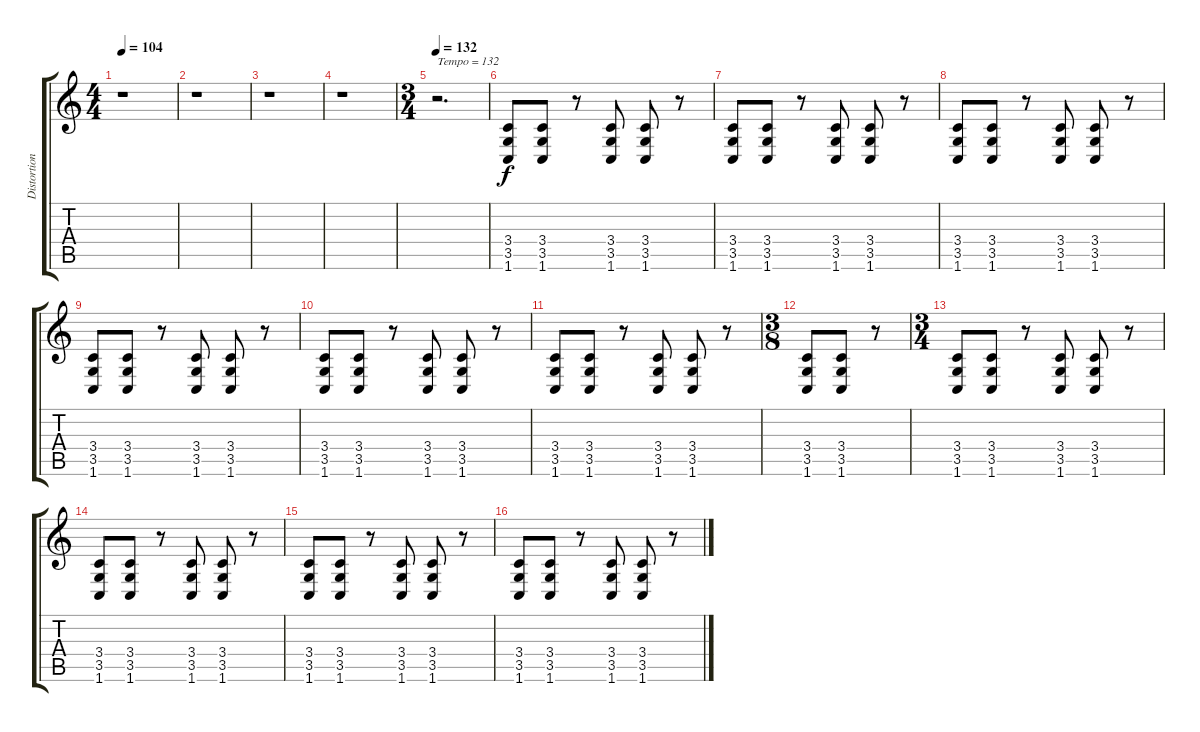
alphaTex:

\track ("Distortion guitar 1" "Distortion") {instrument distortionguitar}
\staff {score tabs}
\tuning (B3 Gb3 D3 A2 E2 B1) {hide}
\ts (4 4)
\tempo 104
\clef g2
\ks c
r.1{dy f} |
r.1 |
r.1 |
r.1 |
\ts (3 4)
\tempo 132
r.2{d txt "Tempo = 132" volume 0} |
(3.4 3.5 1.6).8{volume 1} (3.4 3.5 1.6).8 r.8 (3.4 3.5 1.6).8{volume 2} (3.4 3.5 1.6).8 r.8 |
(3.4 3.5 1.6).8{volume 4} (3.4 3.5 1.6).8 r.8 (3.4 3.5 1.6).8{volume 6} (3.4 3.5 1.6).8 r.8 |
(3.4 3.5 1.6).8{volume 8} (3.4 3.5 1.6).8 r.8 (3.4 3.5 1.6).8{volume 10} (3.4 3.5 1.6).8 r.8 |
(3.4 3.5 1.6).8{volume 12} (3.4 3.5 1.6).8 r.8 (3.4 3.5 1.6).8{volume 14} (3.4 3.5 1.6).8 r.8 |
(3.4 3.5 1.6).8{volume 16} (3.4 3.5 1.6).8 r.8 (3.4 3.5 1.6).8 (3.4 3.5 1.6).8 r.8 |
(3.4 3.5 1.6).8 (3.4 3.5 1.6).8 r.8 (3.4 3.5 1.6).8 (3.4 3.5 1.6).8 r.8 |
\ts (3 8)
(3.4 3.5 1.6).8 (3.4 3.5 1.6).8 r.8 |
\ts (3 4)
(3.4 3.5 1.6).8 (3.4 3.5 1.6).8 r.8 (3.4 3.5 1.6).8 (3.4 3.5 1.6).8 r.8 |
(3.4 3.5 1.6).8 (3.4 3.5 1.6).8 r.8 (3.4 3.5 1.6).8 (3.4 3.5 1.6).8 r.8 |
(3.4 3.5 1.6).8 (3.4 3.5 1.6).8 r.8 (3.4 3.5 1.6).8 (3.4 3.5 1.6).8 r.8 |
(3.4 3.5 1.6).8 (3.4 3.5 1.6).8 r.8 (3.4 3.5 1.6).8 (3.4 3.5 1.6).8 r.8
